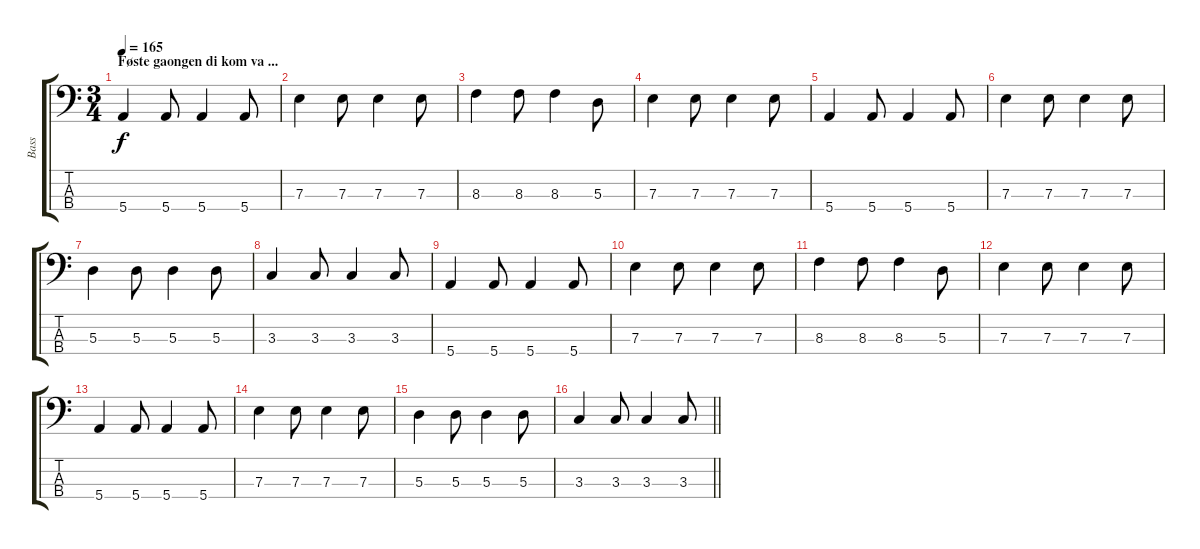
\track ("Bass" "Bass") {instrument electricbassfinger}
\staff {score tabs}
\tuning (G2 D2 A1 E1) {hide}
\ts (3 4)
\section ("" "Føste gaongen di kom va ...")
\tempo 165
\clef f4
\ks c
5.4.4{dy f} 5.4.8 5.4.4 5.4.8 |
7.3.4 7.3.8 7.3.4 7.3.8 |
8.3.4 8.3.8 8.3.4 5.3.8 |
7.3.4 7.3.8 7.3.4 7.3.8 |
5.4.4 5.4.8 5.4.4 5.4.8 |
7.3.4 7.3.8 7.3.4 7.3.8 |
5.3.4 5.3.8 5.3.4 5.3.8 |
3.3.4 3.3.8 3.3.4 3.3.8 |
5.4.4 5.4.8 5.4.4 5.4.8 |
7.3.4 7.3.8 7.3.4 7.3.8 |
8.3.4 8.3.8 8.3.4 5.3.8 |
7.3.4 7.3.8 7.3.4 7.3.8 |
5.4.4 5.4.8 5.4.4 5.4.8 |
7.3.4 7.3.8 7.3.4 7.3.8 |
5.3.4 5.3.8 5.3.4 5.3.8 |
\barLineRight lightlight
3.3.4 3.3.8 3.3.4 3.3.8
